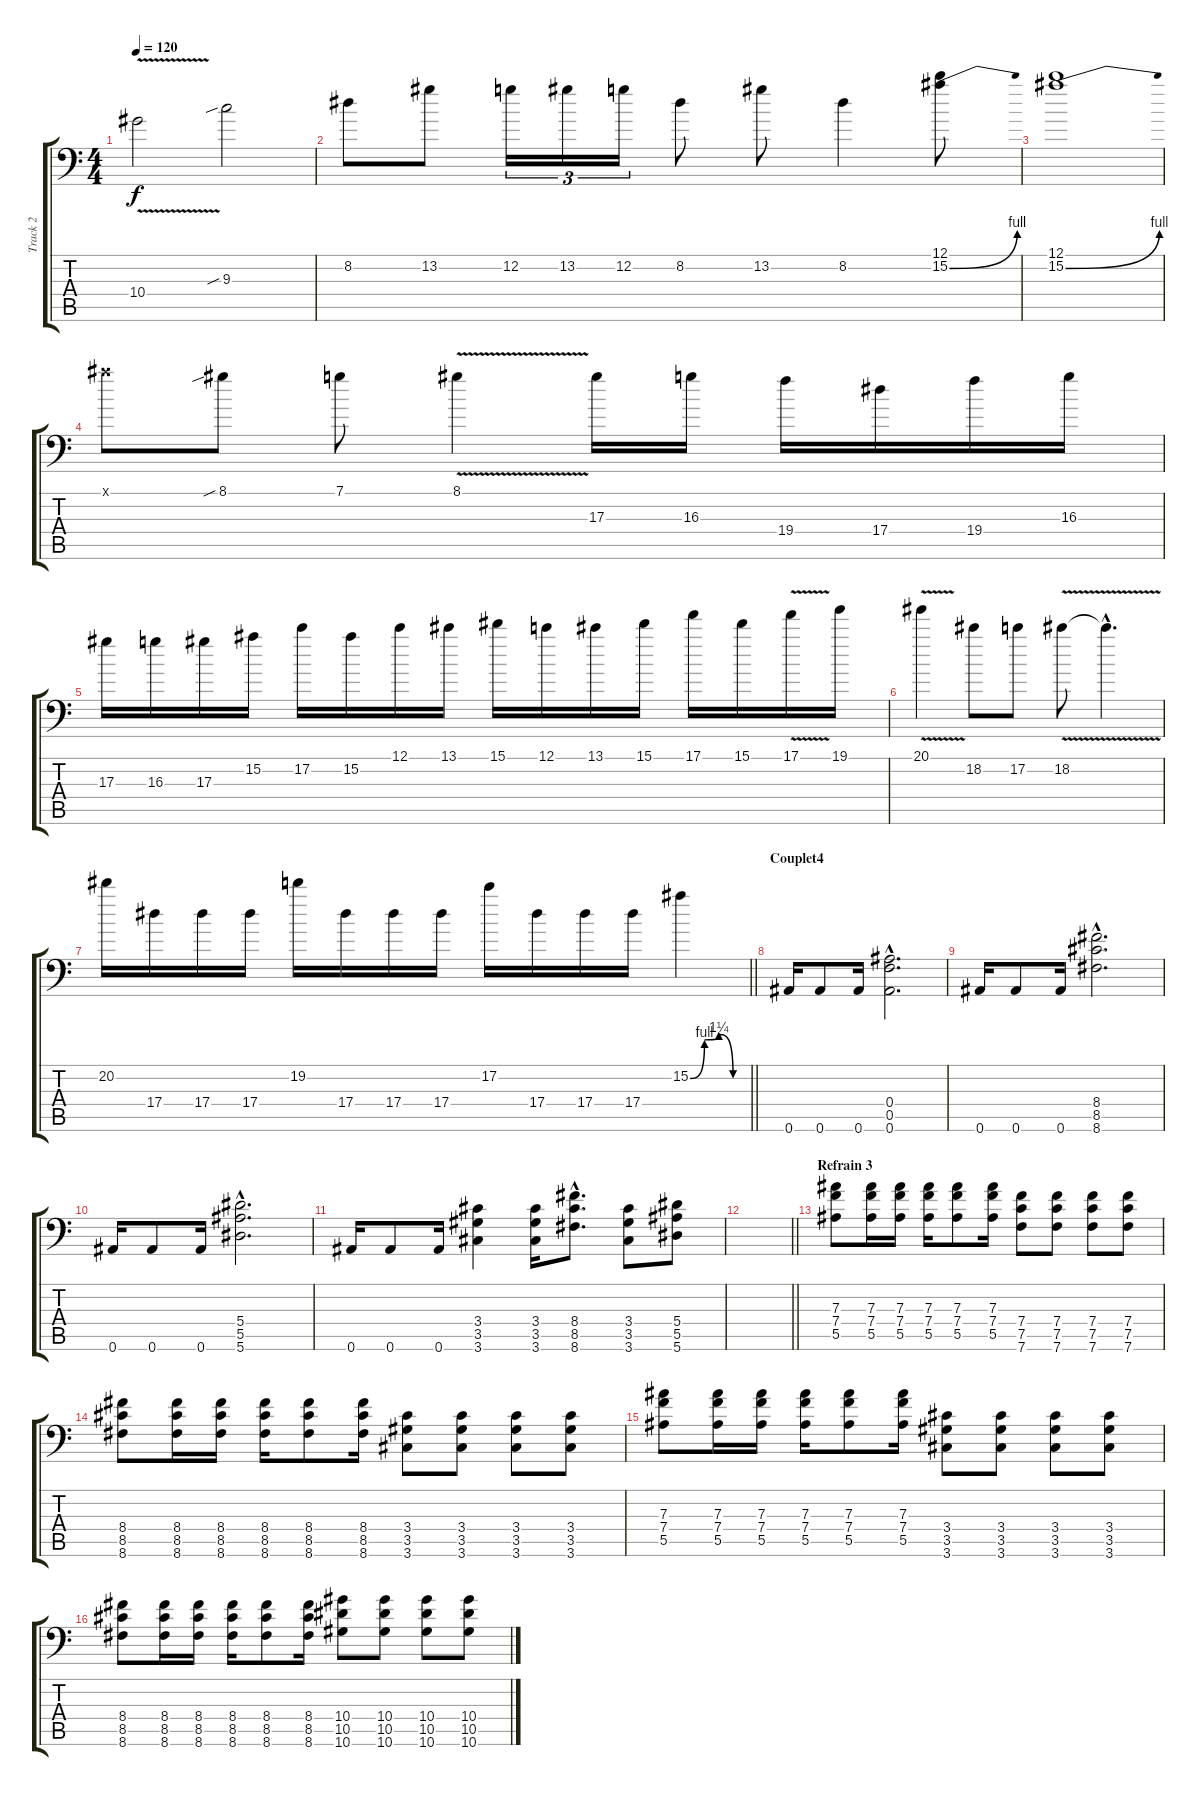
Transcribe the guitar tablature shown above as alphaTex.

\track ("Track 2" "Track 2") {instrument overdrivenguitar}
\staff {score tabs}
\tuning (C4 G3 Eb3 Bb2 F2 Bb1) {hide}
\ts (4 4)
\tempo 120
\clef f4
\ks c
10.4{v}.2{dy f} 9.3{sib}.2 |
8.2.8 13.2.8 12.2.16{tu (3 2)} 13.2.16{tu (3 2)} 12.2.16{tu (3 2)} 8.2.8 13.2.8 8.2.4 (12.1 15.2{be (bend 0 0 60 4)}).8 |
(12.1 15.2{be (bend 0 0 60 4)}).1 |
10.1{x}.8 8.1{sib}.8 7.1.8 8.1{v}.4 17.3.16 16.3.16 19.4.16 17.4.16 19.4.16 16.3.16 |
17.3.16 16.3.16 17.3.16 15.2.16 17.2.16 15.2.16 12.1.16 13.1.16 15.1.16 12.1.16 13.1.16 15.1.16 17.1.16 15.1.16 17.1{v}.16 19.1.16 |
20.1{v}.4 18.2.8 17.2.8 18.2{v}.8 18.2{hac t}.4{d} |
\barLineRight lightlight
20.2.16 17.4.16 17.4.16 17.4.16 19.2.16 17.4.16 17.4.16 17.4.16 17.2.16 17.4.16 17.4.16 17.4.16 15.2{be (custom 0 0 15 4 30 5 45 0 60 0)}.4 |
\section ("" "Couplet4")
0.6.16 0.6.8 0.6.16 (0.4{hac} 0.5{hac} 0.6{hac}).2{d} |
0.6.16 0.6.8 0.6.16 (8.4{hac} 8.5{hac} 8.6{hac}).2{d} |
0.6.16 0.6.8 0.6.16 (5.4{hac} 5.5{hac} 5.6{hac}).2{d} |
0.6.16 0.6.8 0.6.16 (3.4 3.5 3.6).4 (3.4 3.5 3.6).16 (8.4{hac} 8.5{hac} 8.6{hac}).8{d} (3.4 3.5 3.6).8 (5.4 5.5 5.6).8 |
\barLineRight lightlight
|
\section ("" "Refrain 3")
(7.3 7.4 5.5).8 (7.3 7.4 5.5).16 (7.3 7.4 5.5).16 (7.3 7.4 5.5).16 (7.3 7.4 5.5).8 (7.3 7.4 5.5).16 (7.4 7.5 7.6).8 (7.4 7.5 7.6).8 (7.4 7.5 7.6).8 (7.4 7.5 7.6).8 |
(8.4 8.5 8.6).8 (8.4 8.5 8.6).16 (8.4 8.5 8.6).16 (8.4 8.5 8.6).16 (8.4 8.5 8.6).8 (8.4 8.5 8.6).16 (3.4 3.5 3.6).8 (3.4 3.5 3.6).8 (3.4 3.5 3.6).8 (3.4 3.5 3.6).8 |
(7.3 7.4 5.5).8 (7.3 7.4 5.5).16 (7.3 7.4 5.5).16 (7.3 7.4 5.5).16 (7.3 7.4 5.5).8 (7.3 7.4 5.5).16 (3.4 3.5 3.6).8 (3.4 3.5 3.6).8 (3.4 3.5 3.6).8 (3.4 3.5 3.6).8 |
(8.4 8.5 8.6).8 (8.4 8.5 8.6).16 (8.4 8.5 8.6).16 (8.4 8.5 8.6).16 (8.4 8.5 8.6).8 (8.4 8.5 8.6).16 (10.4 10.5 10.6).8 (10.4 10.5 10.6).8 (10.4 10.5 10.6).8 (10.4 10.5 10.6).8
